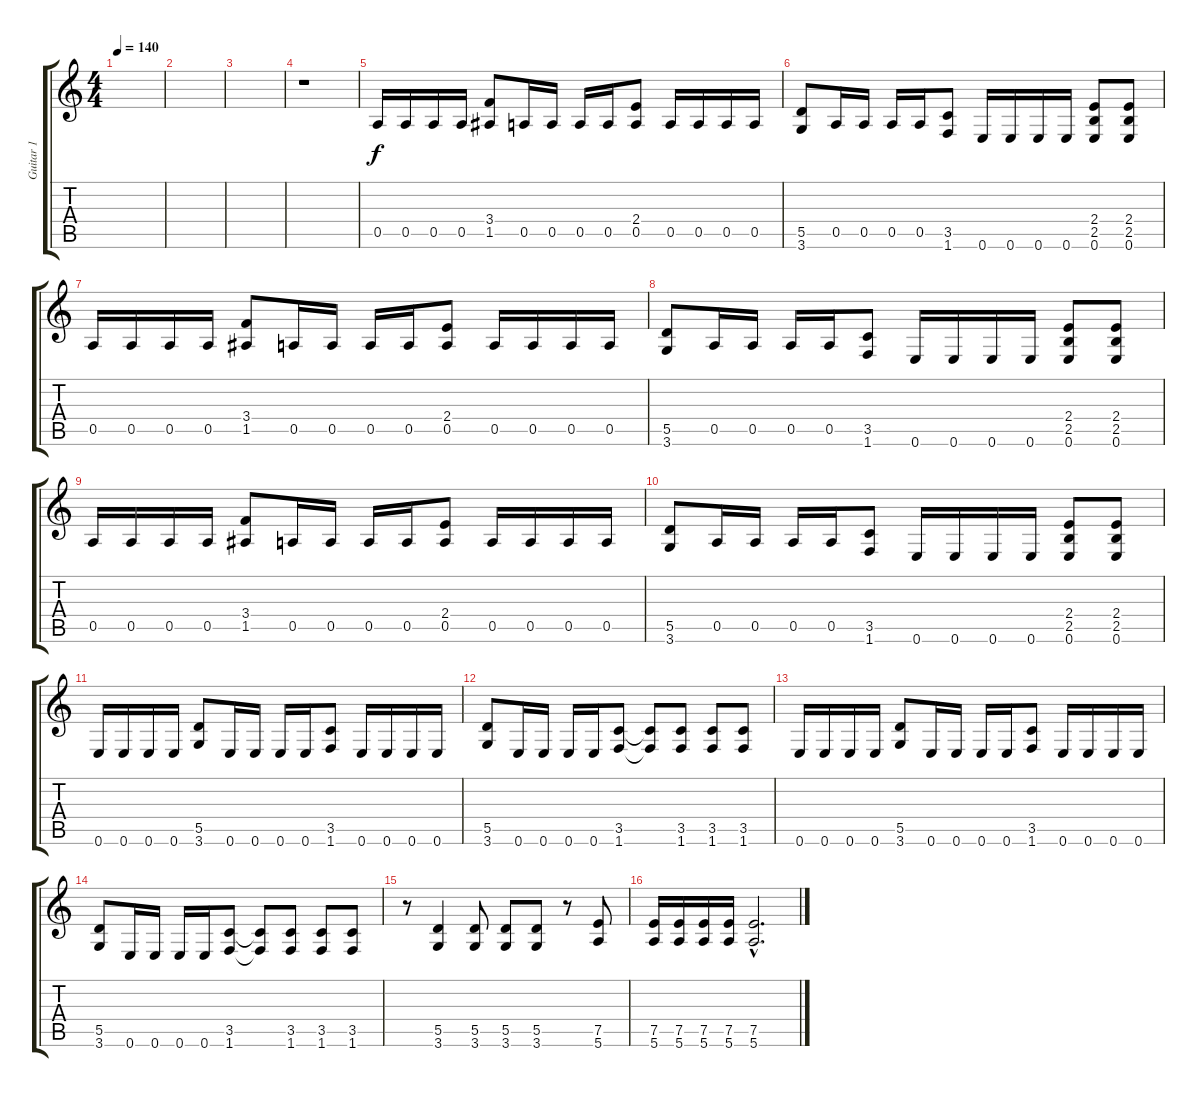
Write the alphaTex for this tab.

\track ("Guitar 1" "Guitar 1") {instrument distortionguitar}
\staff {score tabs}
\tuning (E4 B3 G3 D3 A2 E2) {hide}
\ts (4 4)
\tempo 140
\clef g2
\ks c
|
|
|
r.1 |
0.5.16 0.5.16 0.5.16 0.5.16 (3.4 1.5).8 0.5.16 0.5.16 0.5.16 0.5.16 (2.4 0.5).8 0.5.16 0.5.16 0.5.16 0.5.16 |
(5.5 3.6).8 0.5.16 0.5.16 0.5.16 0.5.16 (3.5 1.6).8 0.6.16 0.6.16 0.6.16 0.6.16 (2.4 2.5 0.6).8 (2.4 2.5 0.6).8 |
0.5.16 0.5.16 0.5.16 0.5.16 (3.4 1.5).8 0.5.16 0.5.16 0.5.16 0.5.16 (2.4 0.5).8 0.5.16 0.5.16 0.5.16 0.5.16 |
(5.5 3.6).8 0.5.16 0.5.16 0.5.16 0.5.16 (3.5 1.6).8 0.6.16 0.6.16 0.6.16 0.6.16 (2.4 2.5 0.6).8 (2.4 2.5 0.6).8 |
0.5.16 0.5.16 0.5.16 0.5.16 (3.4 1.5).8 0.5.16 0.5.16 0.5.16 0.5.16 (2.4 0.5).8 0.5.16 0.5.16 0.5.16 0.5.16 |
(5.5 3.6).8 0.5.16 0.5.16 0.5.16 0.5.16 (3.5 1.6).8 0.6.16 0.6.16 0.6.16 0.6.16 (2.4 2.5 0.6).8 (2.4 2.5 0.6).8 |
0.6.16 0.6.16 0.6.16 0.6.16 (5.5 3.6).8 0.6.16 0.6.16 0.6.16 0.6.16 (3.5 1.6).8 0.6.16 0.6.16 0.6.16 0.6.16 |
(5.5 3.6).8 0.6.16 0.6.16 0.6.16 0.6.16 (3.5 1.6).8 (3.5{t} 1.6{t}).8 (3.5 1.6).8 (3.5 1.6).8 (3.5 1.6).8 |
0.6.16 0.6.16 0.6.16 0.6.16 (5.5 3.6).8 0.6.16 0.6.16 0.6.16 0.6.16 (3.5 1.6).8 0.6.16 0.6.16 0.6.16 0.6.16 |
(5.5 3.6).8 0.6.16 0.6.16 0.6.16 0.6.16 (3.5 1.6).8 (3.5{t} 1.6{t}).8 (3.5 1.6).8 (3.5 1.6).8 (3.5 1.6).8 |
r.8 (5.5 3.6).4 (5.5 3.6).8 (5.5 3.6).8 (5.5 3.6).8 r.8 (7.5 5.6).8 |
(7.5 5.6).16 (7.5 5.6).16 (7.5 5.6).16 (7.5 5.6).16 (7.5{hac} 5.6{hac}).2{d}
